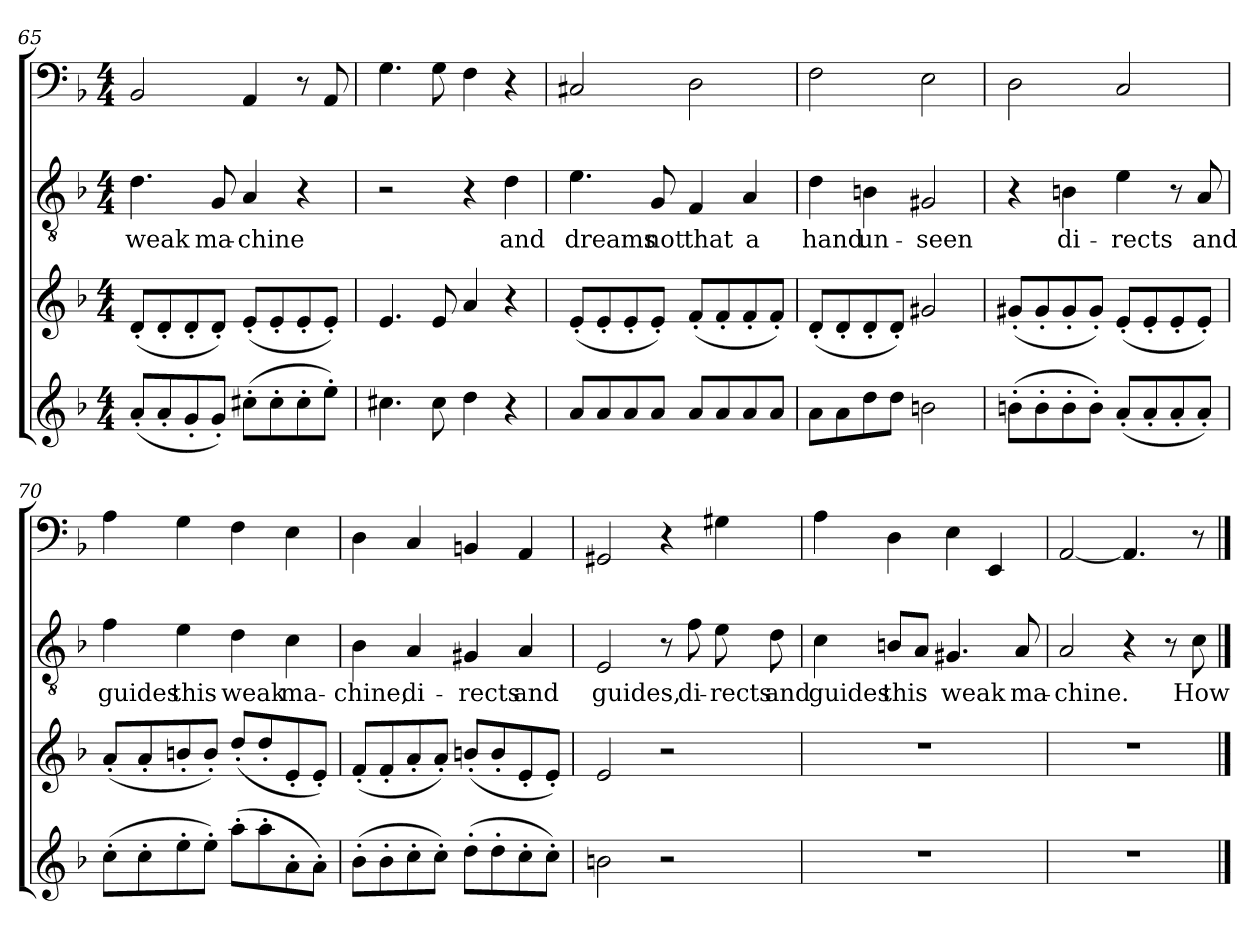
**kern	**kern	**kern	**text	**kern
*part4	*part3	*part2	*part2	*part1
*staff4	*staff3	*staff2	*staff2	*staff1
*clefG2	*clefG2	*clefGv2	*	*clefF4
*k[b-]	*k[b-]	*k[b-]	*	*k[b-]
*F:	*F:	*F:	*	*F:
*M4/4	*M4/4	*M4/4	*	*M4/4
=65	=65	=65	=65	=65
(8a'/L	(8d'/L	4.d\	weak	2BB-/
8a'/	8d'/	.	.	.
8g'/	8d'/	.	.	.
8g'/J)	8d'/J)	8G/	ma-	.
(8cc#X'\L	(8e'/L	4A/	-chine	4AA/
8cc#'\	8e'/	.	.	.
8cc#'\	8e'/	4r	.	8r
8ee'\J)	8e'/J)	.	.	8AA/
=66	=66	=66	=66	=66
4.cc#X\	4.e/	2r	.	4.G\
8cc#\	8e/	.	.	8G\
4dd\	4a/	4r	.	4F\
4r	4r	4d\	and	4r
=67	=67	=67	=67	=67
8a/L	(8e'/L	4.e\	dreams	2C#X/
8a/	8e'/	.	.	.
8a/	8e'/	.	.	.
8a/J	8e'/J)	8G/	not	.
8a/L	(8f'/L	4F/	that	2D\
8a/	8f'/	.	.	.
8a/	8f'/	4A/	a	.
8a/J	8f'/J)	.	.	.
=68	=68	=68	=68	=68
8a\L	(8d'/L	4d\	hand	2F\
8a\	8d'/	.	.	.
8dd\	8d'/	4Bn\	un-	.
8dd\J	8d'/J)	.	.	.
2bn\	2g#X/	2G#X/	-seen	2E\
=69	=69	=69	=69	=69
(8bn'\L	(8g#X'/L	4r	.	2D\
8b'\	8g#'/	.	.	.
8b'\	8g#'/	4Bn\	di-	.
8b'\J)	8g#'/J)	.	.	.
(8a'/L	(8e'/L	4e\	-rects	2C/
8a'/	8e'/	.	.	.
8a'/	8e'/	8r	.	.
8a'/J)	8e'/J)	8A/	and	.
=70	=70	=70	=70	=70
(8cc'\L	(8a'/L	4f\	guides	4A\
8cc'\	8a'/	.	.	.
8ee'\	8bn'/	4e\	this	4G\
8ee'\J)	8b'/J)	.	.	.
(8aa'\L	(8dd'/L	4d\	weak	4F\
8aa'\	8dd'/	.	.	.
8a'\	8e'/	4c\	ma-	4E\
8a'\J)	8e'/J)	.	.	.
=71	=71	=71	=71	=71
(8b-'\L	(8f'/L	4B-\	-chine,	4D\
8b-'\	8f'/	.	.	.
8cc'\	8a'/	4A/	di-	4C/
8cc'\J)	8a'/J)	.	.	.
(8dd'\L	(8bn'/L	4G#X/	-rects	4BBn/
8dd'\	8b'/	.	.	.
8cc'\	8e'/	4A/	and	4AA/
8cc'\J)	8e'/J)	.	.	.
=72	=72	=72	=72	=72
2bn\	2e/	2E/	guides,	2GG#X/
2r	2r	8r	.	4r
.	.	8f\	di-	.
.	.	8e\	-rects	4G#X\
.	.	8d\	and	.
=73	=73	=73	=73	=73
1r	1r	4c\	guides	4A\
.	.	8Bn/L	this	4D\
.	.	8A/J	.	.
.	.	4.G#X/	weak	4E\
.	.	.	.	4EE/
.	.	8A/	ma-	.
=74	=74	=74	=74	=74
1r	1r	2A/	-chine.	[2AA/
.	.	4r	.	4.AA/]
.	.	8r	.	.
.	.	8c\	How	8r
==	==	==	==	==
*-	*-	*-	*-	*-
